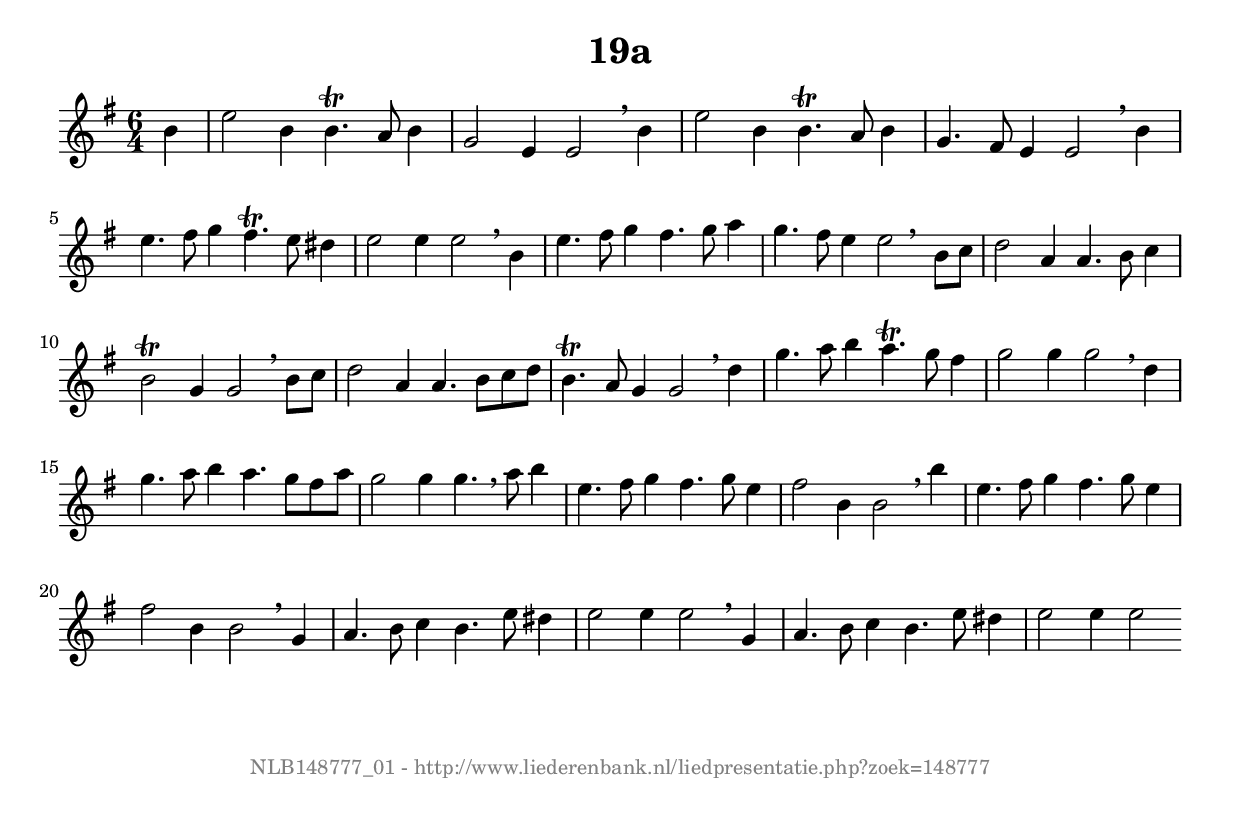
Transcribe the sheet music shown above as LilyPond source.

%
% produced by wce2krn 1.64 (7 June 2014)
%
\version"2.16"
#(append! paper-alist '(("long" . (cons (* 210 mm) (* 2000 mm)))))
#(set-default-paper-size "long")
sb = {\breathe}
mBreak = {\breathe }
bBreak = {\breathe }
x = {\once\override NoteHead #'style = #'cross }
gl=\glissando
itime={\override Staff.TimeSignature #'stencil = ##f }
ficta = {\once\set suggestAccidentals = ##t}
fine = {\once\override Score.RehearsalMark #'self-alignment-X = #1 \mark \markup {\italic{Fine}}}
dc = {\once\override Score.RehearsalMark #'self-alignment-X = #1 \mark \markup {\italic{D.C.}}}
dcf = {\once\override Score.RehearsalMark #'self-alignment-X = #1 \mark \markup {\italic{D.C. al Fine}}}
dcc = {\once\override Score.RehearsalMark #'self-alignment-X = #1 \mark \markup {\italic{D.C. al Coda}}}
ds = {\once\override Score.RehearsalMark #'self-alignment-X = #1 \mark \markup {\italic{D.S.}}}
dsf = {\once\override Score.RehearsalMark #'self-alignment-X = #1 \mark \markup {\italic{D.S. al Fine}}}
dsc = {\once\override Score.RehearsalMark #'self-alignment-X = #1 \mark \markup {\italic{D.S. al Coda}}}
pv = {\set Score.repeatCommands = #'((volta "1"))}
sv = {\set Score.repeatCommands = #'((volta "2"))}
tv = {\set Score.repeatCommands = #'((volta "3"))}
qv = {\set Score.repeatCommands = #'((volta "4"))}
xv = {\set Score.repeatCommands = #'((volta #f))}
\header{ tagline = ""
title = "19a"
}
\score {{
\key g \major
\relative g'
{
\set melismaBusyProperties = #'()
\partial 32*8
\time 6/4
\tempo 4=120
\override Score.MetronomeMark #'transparent = ##t
\override Score.RehearsalMark #'break-visibility = #(vector #t #t #f)
b4 e2 b4 b4.^\trill a8 b4 g2 e4 e2 \sb b'4 e2 b4 b4.^\trill a8 b4 g4. fis8 e4 e2 \mBreak
b'4 e4. fis8 g4 fis4.^\trill e8 dis4 e2 e4 e2 \sb b4 e4. fis8 g4 fis4. g8 a4 g4. fis8 e4 e2 \bar ":|:" \bBreak
b8 c d2 a4 a4. b8 c4 b2^\trill g4 g2 \sb b8 c d2 a4 a4. b8 c d b4.^\trill a8 g4 g2 \mBreak
d'4 g4. a8 b4 a4.^\trill g8 fis4 g2 g4 g2 \sb d4 g4. a8 b4 a4. g8 fis a g2 g4 g4. \mBreak
a8 b4 e,4. fis8 g4 fis4. g8 e4 fis2 b,4 b2 \sb b'4 e,4. fis8 g4 fis4. g8 e4 fis2 b,4 b2 \mBreak
g4 a4. b8 c4 b4. e8 dis4 e2 e4 e2 \sb g,4 a4. b8 c4 b4. e8 dis4 e2 e4 e2 \bar ":|"
 }}
 \midi { }
 \layout {
            indent = 0.0\cm
}
}
\markup { \vspace #0 } \markup { \with-color #grey \fill-line { \center-column { \smaller "NLB148777_01 - http://www.liederenbank.nl/liedpresentatie.php?zoek=148777" } } }
